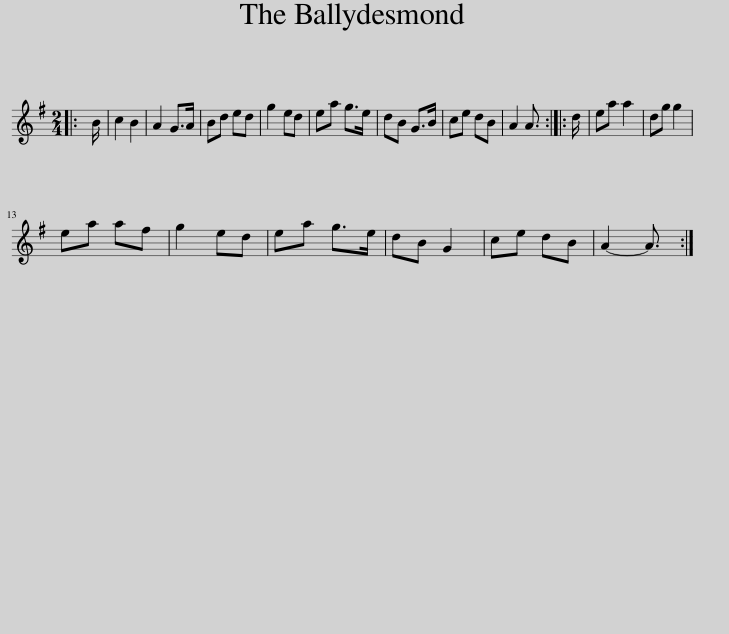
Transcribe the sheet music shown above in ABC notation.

X:1
L:1/8
M:2/4
I:linebreak $
K:G
V:1 treble
V:1
|: B/ | c2 B2 | A2 G>A | Bd ed | g2 ed | %5
 ea g>e | dB G>B | ce dB | A2 A3/2 :: d/ | %10
 ea a2 | dg g2 |$ ea af | g2 ed | ea g>e | %15
 dB G2 | ce dB | A2- A3/2 :| %18
